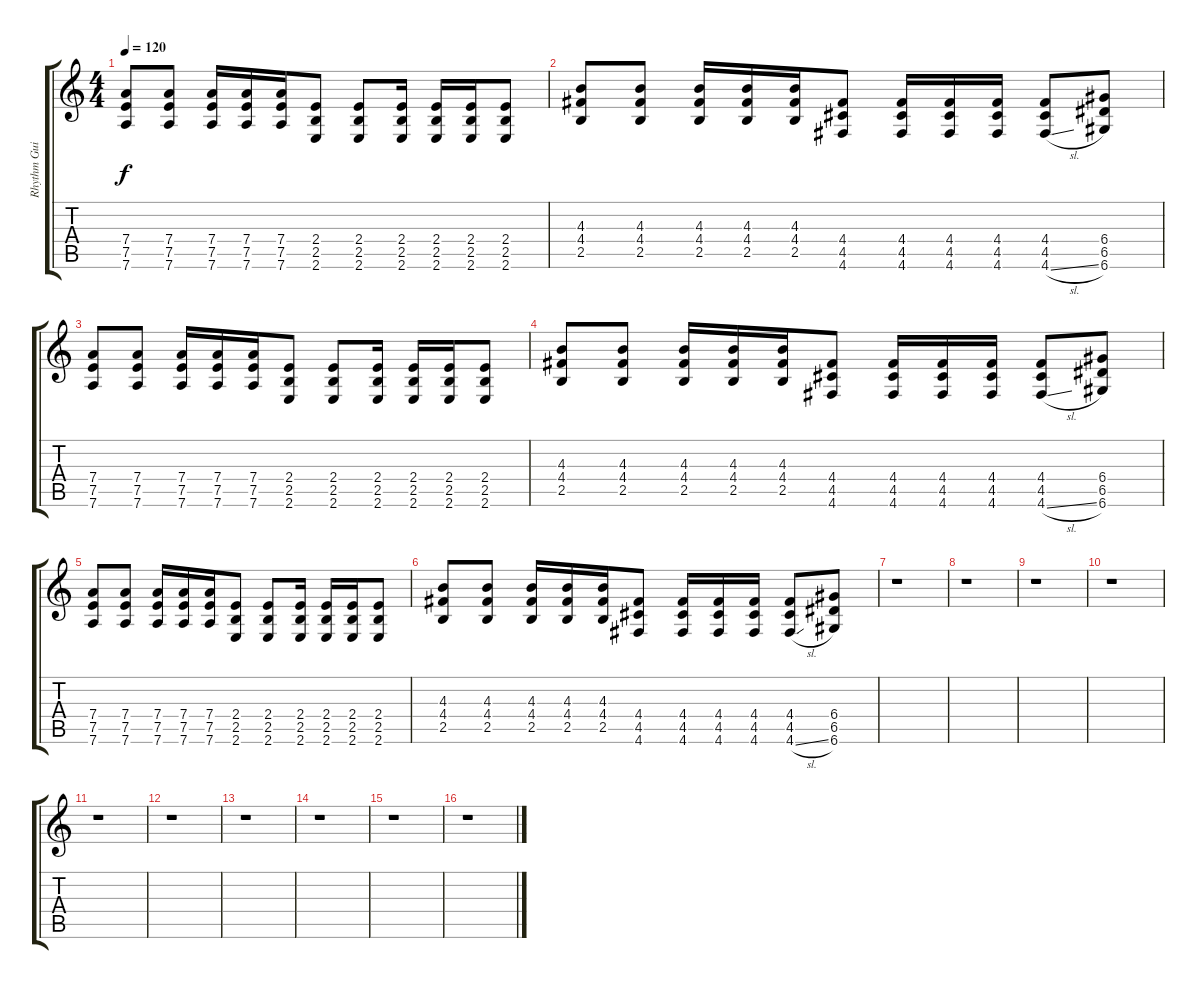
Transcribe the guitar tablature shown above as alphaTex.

\track ("Rhythm Guitar" "Rhythm Gui") {instrument overdrivenguitar}
\staff {score tabs}
\tuning (E4 B3 G3 D3 A2 D2) {hide}
\ts (4 4)
\tempo 120
\clef g2
\ks c
(7.4 7.5 7.6).8{dy f} (7.4 7.5 7.6).8 (7.4 7.5 7.6).16 (7.4 7.5 7.6).16 (7.4 7.5 7.6).16 (2.4 2.5 2.6).8 (2.4 2.5 2.6).8 (2.4 2.5 2.6).16 (2.4 2.5 2.6).16 (2.4 2.5 2.6).16 (2.4 2.5 2.6).8 |
(4.3 4.4 2.5).8 (4.3 4.4 2.5).8 (4.3 4.4 2.5).16 (4.3 4.4 2.5).16 (4.3 4.4 2.5).16 (4.4 4.5 4.6).8 (4.4 4.5 4.6).16 (4.4 4.5 4.6).16 (4.4 4.5 4.6).16 (4.4 4.5 4.6{sl}).8 (6.4 6.5 6.6).8 |
(7.4 7.5 7.6).8 (7.4 7.5 7.6).8 (7.4 7.5 7.6).16 (7.4 7.5 7.6).16 (7.4 7.5 7.6).16 (2.4 2.5 2.6).8 (2.4 2.5 2.6).8 (2.4 2.5 2.6).16 (2.4 2.5 2.6).16 (2.4 2.5 2.6).16 (2.4 2.5 2.6).8 |
(4.3 4.4 2.5).8 (4.3 4.4 2.5).8 (4.3 4.4 2.5).16 (4.3 4.4 2.5).16 (4.3 4.4 2.5).16 (4.4 4.5 4.6).8 (4.4 4.5 4.6).16 (4.4 4.5 4.6).16 (4.4 4.5 4.6).16 (4.4 4.5 4.6{sl}).8 (6.4 6.5 6.6).8 |
(7.4 7.5 7.6).8 (7.4 7.5 7.6).8 (7.4 7.5 7.6).16 (7.4 7.5 7.6).16 (7.4 7.5 7.6).16 (2.4 2.5 2.6).8 (2.4 2.5 2.6).8 (2.4 2.5 2.6).16 (2.4 2.5 2.6).16 (2.4 2.5 2.6).16 (2.4 2.5 2.6).8 |
(4.3 4.4 2.5).8 (4.3 4.4 2.5).8 (4.3 4.4 2.5).16 (4.3 4.4 2.5).16 (4.3 4.4 2.5).16 (4.4 4.5 4.6).8 (4.4 4.5 4.6).16 (4.4 4.5 4.6).16 (4.4 4.5 4.6).16 (4.4 4.5 4.6{sl}).8 (6.4 6.5 6.6).8 |
r.1 |
r.1 |
r.1 |
r.1 |
r.1 |
r.1 |
r.1 |
r.1 |
r.1 |
r.1
